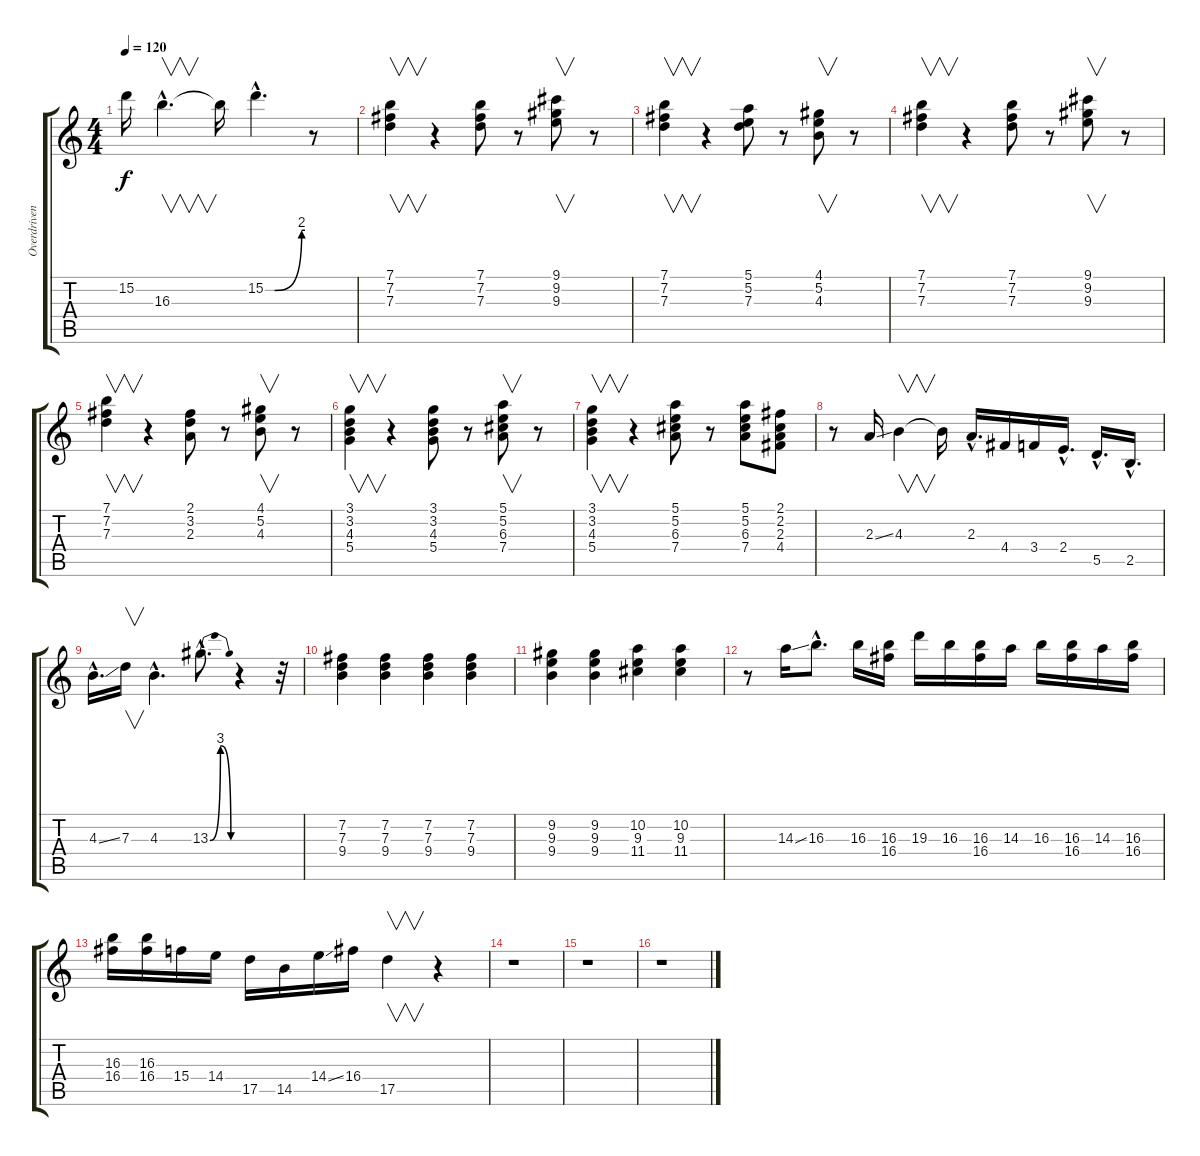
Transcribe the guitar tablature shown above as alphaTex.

\track ("Overdriven Guitar" "Overdriven") {instrument overdrivenguitar}
\staff {score tabs}
\tuning (E4 B3 G3 D3 A2 E2) {hide}
\ts (4 4)
\tempo 120
\clef g2
\ks c
15.2.16{dy f} 16.3{hac}.4{v d} 16.3{t}.16 15.2{be (custom 0 0 14 0 55 8 60 8) hac}.4{d} r.8 |
(7.1 7.2 7.3).4{v} r.4 (7.1 7.2 7.3).8 r.8 (9.1 9.2 9.3).8{v} r.8 |
(7.1 7.2 7.3).4{v} r.4 (5.1 5.2 7.3).8 r.8 (4.1 5.2 4.3).8{v} r.8 |
(7.1 7.2 7.3).4{v} r.4 (7.1 7.2 7.3).8 r.8 (9.1 9.2 9.3).8{v} r.8 |
(7.1 7.2 7.3).4{v} r.4 (2.1 3.2 2.3).8 r.8 (4.1 5.2 4.3).8{v} r.8 |
(3.1 3.2 4.3 5.4).4{v} r.4 (3.1 3.2 4.3 5.4).8 r.8 (5.1 5.2 6.3 7.4).8{v} r.8 |
(3.1 3.2 4.3 5.4).4{v} r.4 (5.1 5.2 6.3 7.4).8 r.8 (5.1 5.2 6.3 7.4).8 (2.1 2.2 2.3 4.4).8 |
r.8 2.3{ss}.16 4.3.4{v} 4.3{t}.16 2.3{hac}.16{d} 4.4.16 3.4.16 2.4{hac}.16{d} 5.5{hac}.16{d} 2.5{hac}.16{d} |
4.3{ss hac}.16{d} 7.3.16{v} 4.3{hac}.4{d} 13.3{be (bendrelease 0 0 30 12 30 12 60 0) hac}.8{d} r.4 r.32 |
(7.2 7.3 9.4).4 (7.2 7.3 9.4).4 (7.2 7.3 9.4).4 (7.2 7.3 9.4).4 |
(9.2 9.3 9.4).4 (9.2 9.3 9.4).4 (10.2 9.3 11.4).4 (10.2 9.3 11.4).4 |
r.8 14.3{ss}.16 16.3{hac}.8{d} 16.3.16 (16.3 16.4).16 19.3.16 16.3.16 (16.3 16.4).16 14.3.16 16.3.16 (16.3 16.4).16 14.3.16 (16.3 16.4).16 |
(16.3 16.4).16 (16.3 16.4).16 15.4.16 14.4.16 17.5.16 14.5.16 14.4{ss}.16 16.4.16 17.5.4{v} r.4 |
r.1 |
r.1 |
r.1
